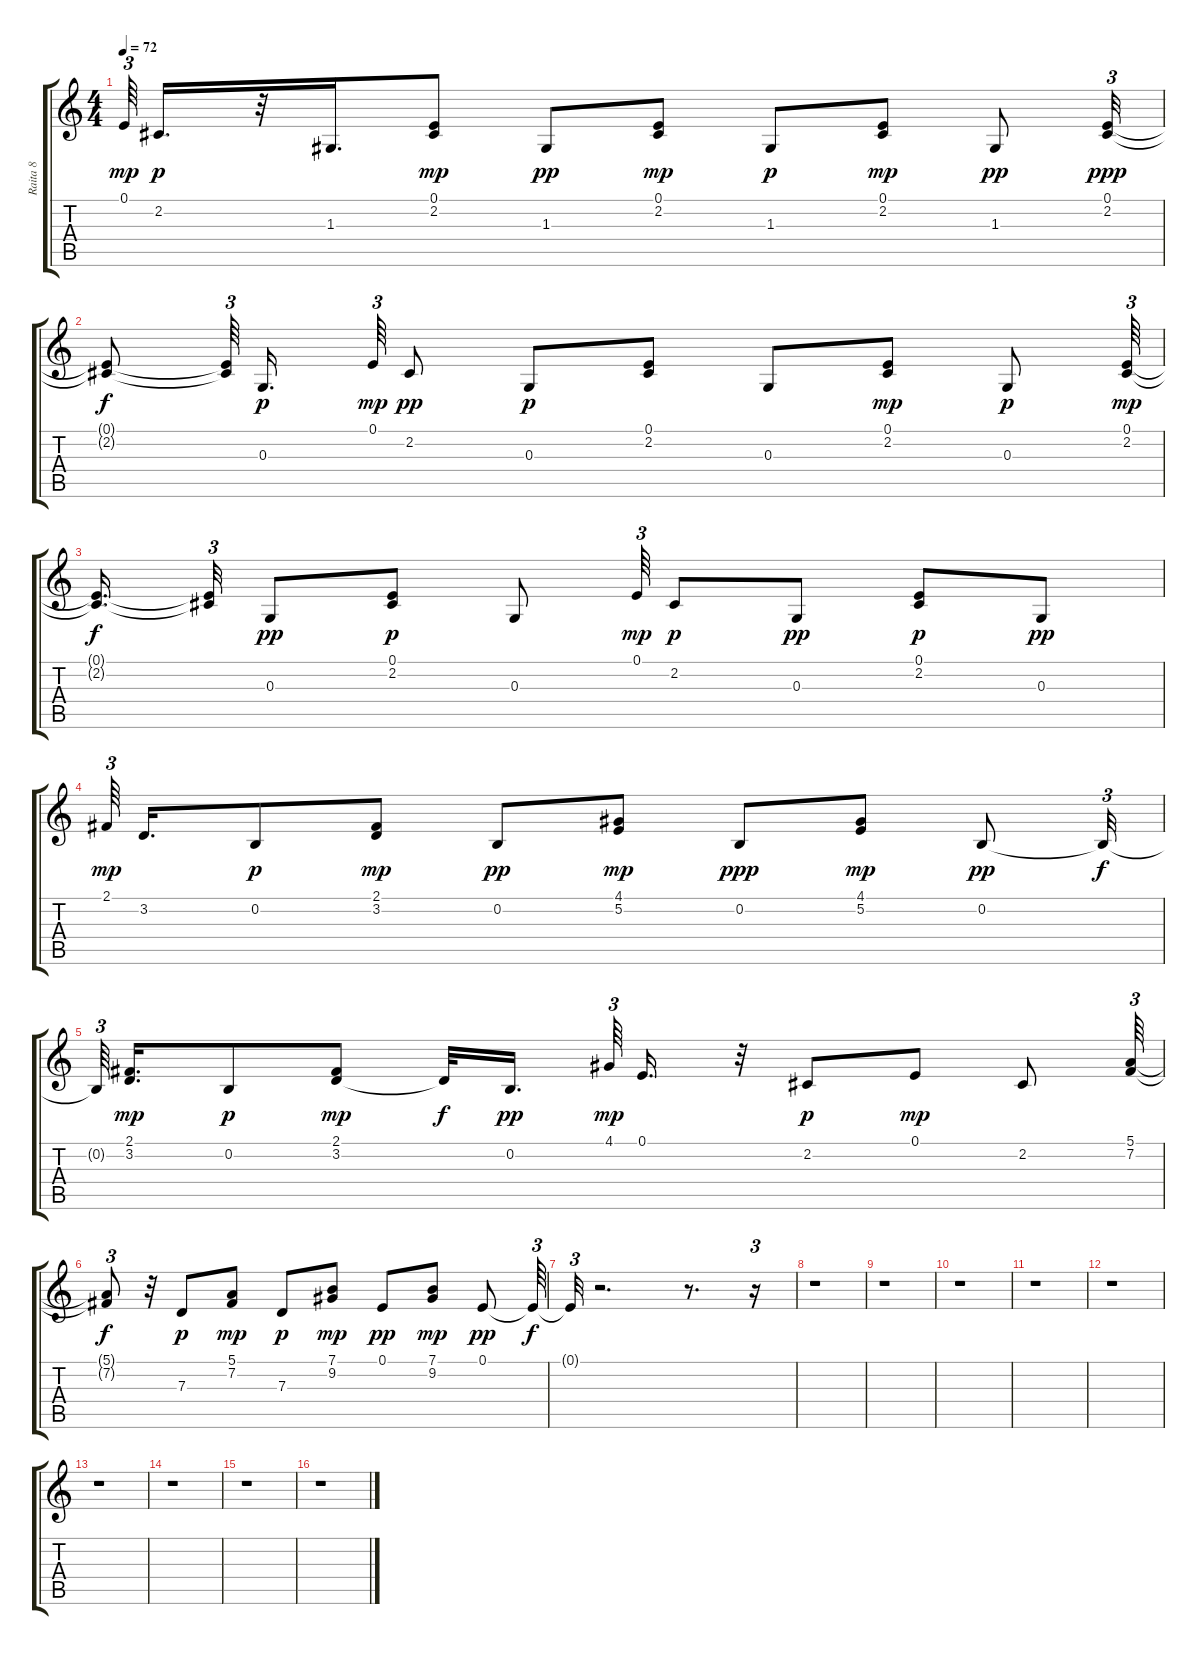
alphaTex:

\track ("Raita 8" "Raita 8") {instrument pad7halo}
\staff {score tabs}
\tuning (E4 B3 G3 D3 A2 E2) {hide}
\ts (4 4)
\tempo 72
\clef g2
\ks c
0.1.64{tu (3 2) dy mp} 2.2.16{d dy p} r.32 1.3.16{d} (0.1 2.2).8{dy mp} 1.3.8{dy pp} (0.1 2.2).8{dy mp} 1.3.8{dy p} (0.1 2.2).8{dy mp} 1.3.8{dy pp} (0.1 2.2).32{tu (3 2) dy ppp} |
(0.1{t} 2.2{t}).8{dy f} (0.1{t} 2.2{t}).64{tu (3 2) beam splitsecondary} 0.3.16{d dy p beam splitsecondary} 0.1.64{tu (3 2) dy mp} 2.2.8{dy pp} 0.3.8{dy p} (0.1 2.2).8 0.3.8 (0.1 2.2).8{dy mp} 0.3.8{dy p} (0.1 2.2).64{tu (3 2) dy mp} |
(0.1{t} 2.2{t}).16{d dy f beam splitsecondary} (0.1{t} 2.2{t}).32{tu (3 2)} 0.3.8{dy pp} (0.1 2.2).8{dy p} 0.3.8 0.1.64{tu (3 2) dy mp} 2.2.8{dy p} 0.3.8{dy pp} (0.1 2.2).8{dy p} 0.3.8{dy pp} |
2.1.64{tu (3 2) dy mp beam splitsecondary} 3.2.16{d} 0.2.8{dy p} (2.1 3.2).8{dy mp} 0.2.8{dy pp} (4.1 5.2).8{dy mp} 0.2.8{dy ppp} (4.1 5.2).8{dy mp} 0.2.8{dy pp} 0.2{t}.32{tu (3 2) dy f} |
0.2{t}.64{tu (3 2) beam splitsecondary} (2.1 3.2).16{d dy mp} 0.2.8{dy p} (2.1 3.2).8{dy mp} 3.2{t}.32{dy f} 0.2.16{d dy pp beam splitsecondary} 4.1.64{tu (3 2) dy mp} 0.1.16{d} r.32 2.2.8{dy p} 0.1.8{dy mp} 2.2.8 (5.1 7.2).64{tu (3 2)} |
(5.1{t} 7.2{t}).8{tu (3 2) dy f} r.32 7.3.8{dy p} (5.1 7.2).8{dy mp} 7.3.8{dy p} (7.1 9.2).8{dy mp} 0.1.8{dy pp} (7.1 9.2).8{dy mp} 0.1.8{dy pp} 0.1{t}.64{tu (3 2) dy f} |
0.1{t}.32{tu (3 2)} r.2{d} r.8{d} r.16{tu (3 2)} |
r.1 |
r.1 |
r.1 |
r.1 |
r.1 |
r.1 |
r.1 |
r.1 |
r.1
